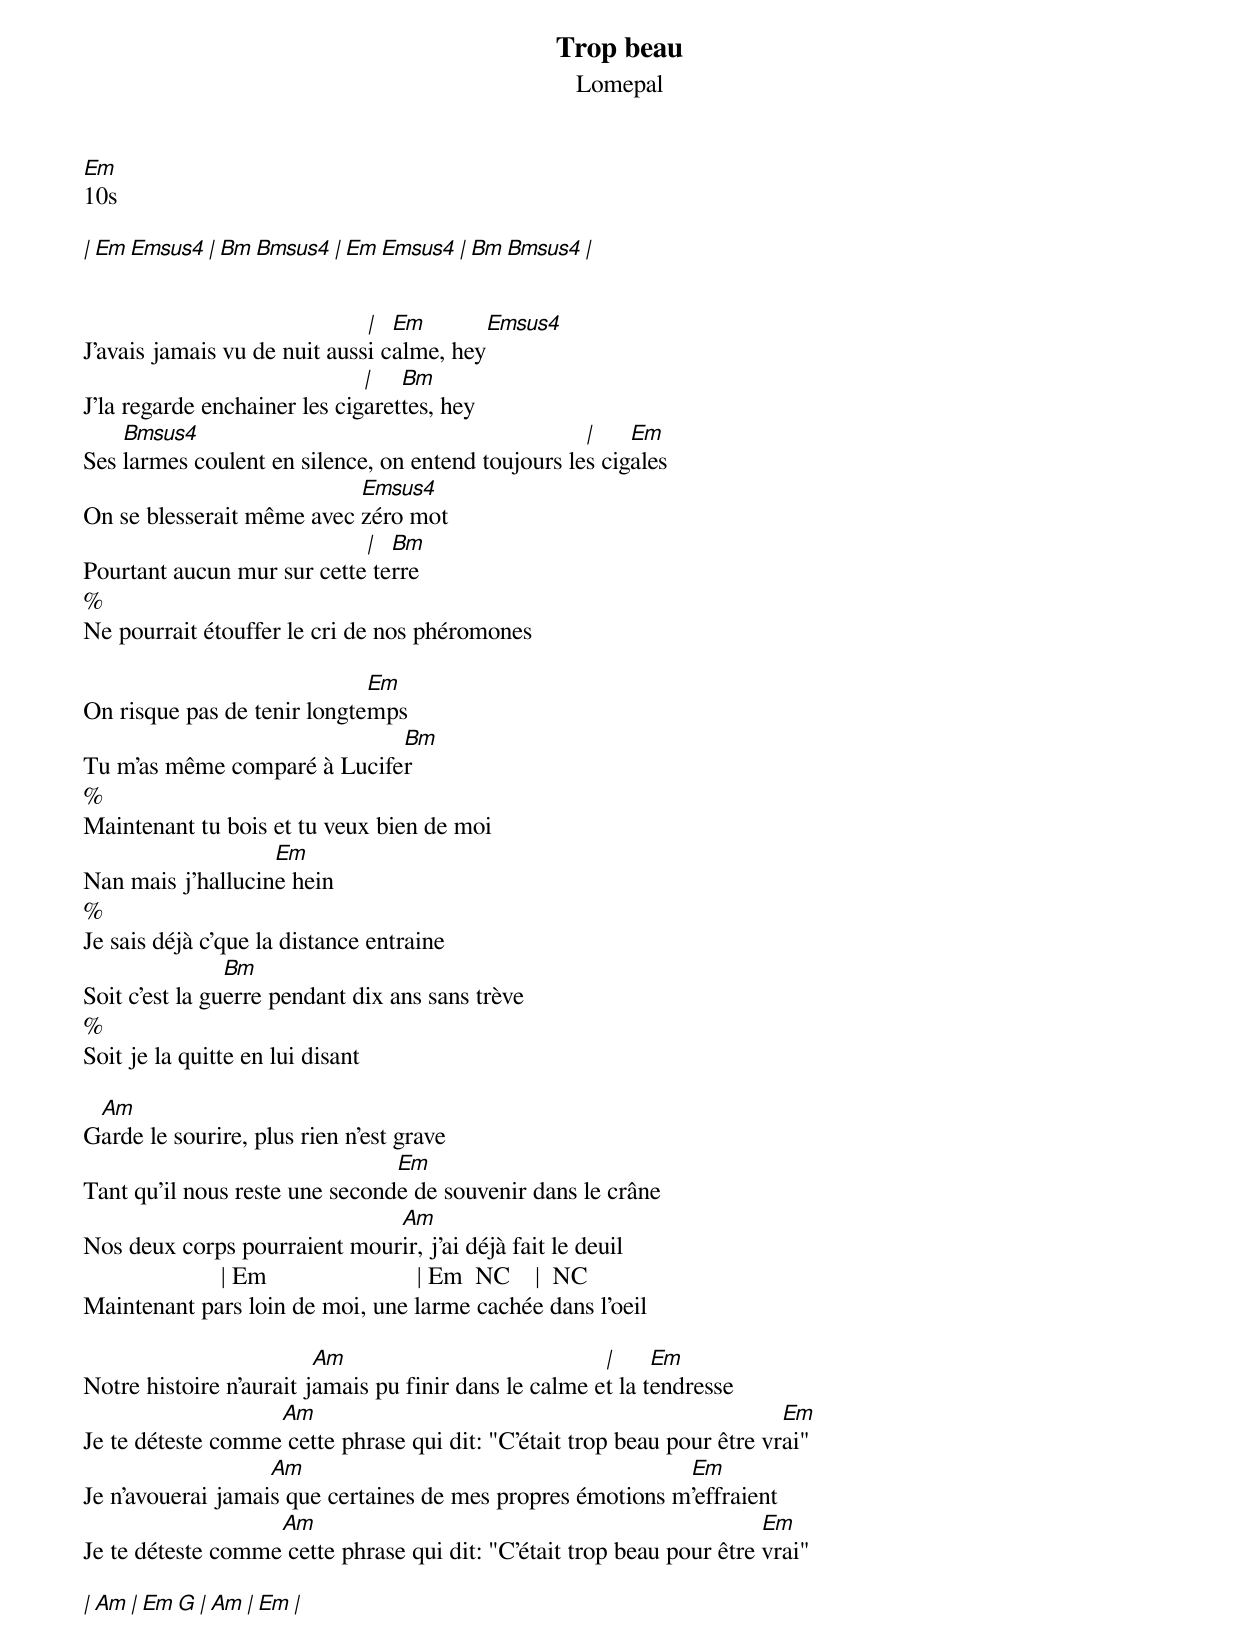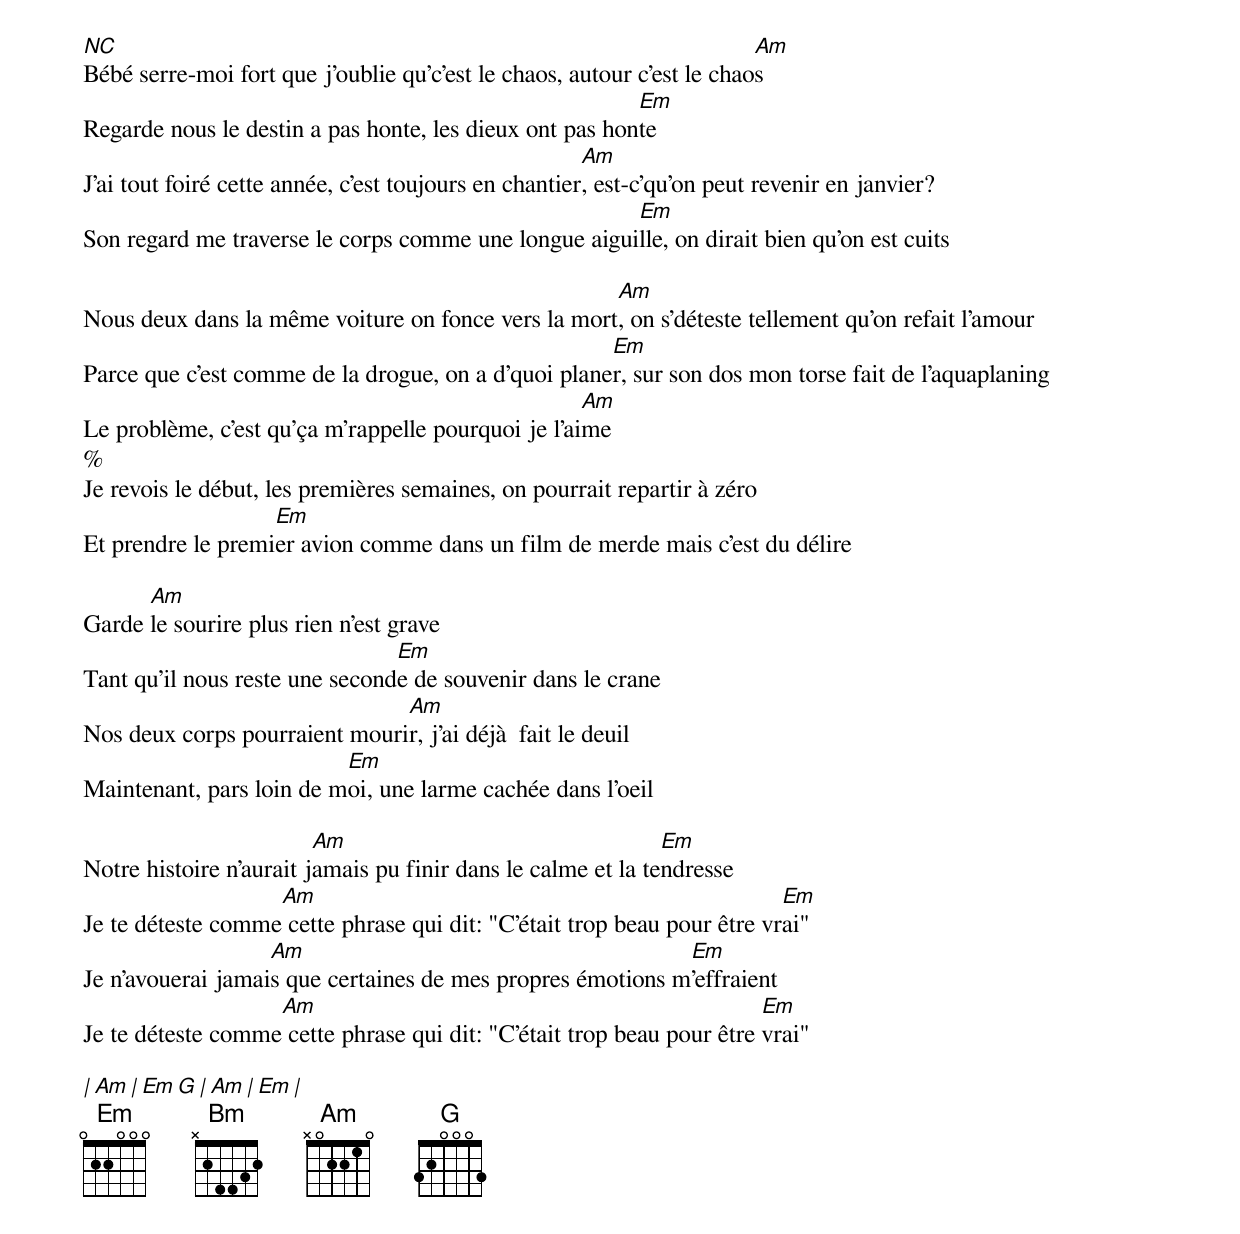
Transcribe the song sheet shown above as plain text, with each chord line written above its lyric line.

Trop beau
Lomepal
Em
10s

| Em   Emsus4  | Bm    Bmsus4   | Em   Emsus4  | Bm    Bmsus4   |


                              |  Em       Emsus4
J'avais jamais vu de nuit aussi calme, hey
                              |   Bm
J'la regarde enchainer les cigarettes, hey
    Bmsus4                                          |    Em
Ses larmes coulent en silence, on entend toujours les cigales
                           Emsus4
On se blesserait même avec zéro mot
                            |  Bm
Pourtant aucun mur sur cette terre
%
Ne pourrait étouffer le cri de nos phéromones

                             Em
On risque pas de tenir longtemps
                             Bm
Tu m'as même comparé à Lucifer
%
Maintenant tu bois et tu veux bien de moi
                   Em
Nan mais j'hallucine hein
%
Je sais déjà c'que la distance entraine
                Bm
Soit c'est la guerre pendant dix ans sans trève
%
Soit je la quitte en lui disant

 Am
Garde le sourire, plus rien n'est grave
                                Em
Tant qu'il nous reste une seconde de souvenir dans le crâne
                              Am
Nos deux corps pourraient mourir, j'ai déjà fait le deuil
                      | Em                        | Em  NC    |  NC
Maintenant pars loin de moi, une larme cachée dans l'oeil

                         Am                            |     Em
Notre histoire n'aurait jamais pu finir dans le calme et la tendresse
                   Am                                                    Em
Je te déteste comme cette phrase qui dit: "C'était trop beau pour être vrai"
                   Am                                       Em
Je n'avouerai jamais que certaines de mes propres émotions m'effraient
                   Am                                                  Em
Je te déteste comme cette phrase qui dit: "C'était trop beau pour être vrai"

| Am      | Em    G |  Am      | Em      |


NC                                                                      Am
Bébé serre-moi fort que j'oublie qu'c'est le chaos, autour c'est le chaos
                                                         Em
Regarde nous le destin a pas honte, les dieux ont pas honte
                                                       Am
J'ai tout foiré cette année, c'est toujours en chantier, est-c'qu'on peut revenir en janvier?
                                                      Em
Son regard me traverse le corps comme une longue aiguille, on dirait bien qu'on est cuits

                                                    Am
Nous deux dans la même voiture on fonce vers la mort, on s'déteste tellement qu'on refait l'amour
                                                     Em
Parce que c'est comme de la drogue, on a d'quoi planer, sur son dos mon torse fait de l'aquaplaning
                                                    Am
Le problème, c'est qu'ça m'rappelle pourquoi je l'aime
%
Je revois le début, les premières semaines, on pourrait repartir à zéro
                   Em
Et prendre le premier avion comme dans un film de merde mais c'est du délire

      Am
Garde le sourire plus rien n'est grave
                                Em
Tant qu'il nous reste une seconde de souvenir dans le crane
                               Am
Nos deux corps pourraient mourir, j'ai déjà  fait le deuil
                          Em
Maintenant, pars loin de moi, une larme cachée dans l'oeil

                         Am                                   Em
Notre histoire n'aurait jamais pu finir dans le calme et la tendresse
                   Am                                                    Em
Je te déteste comme cette phrase qui dit: "C'était trop beau pour être vrai"
                   Am                                       Em
Je n'avouerai jamais que certaines de mes propres émotions m'effraient
                   Am                                                  Em
Je te déteste comme cette phrase qui dit: "C'était trop beau pour être vrai"

| Am      | Em    G |  Am      | Em      |
